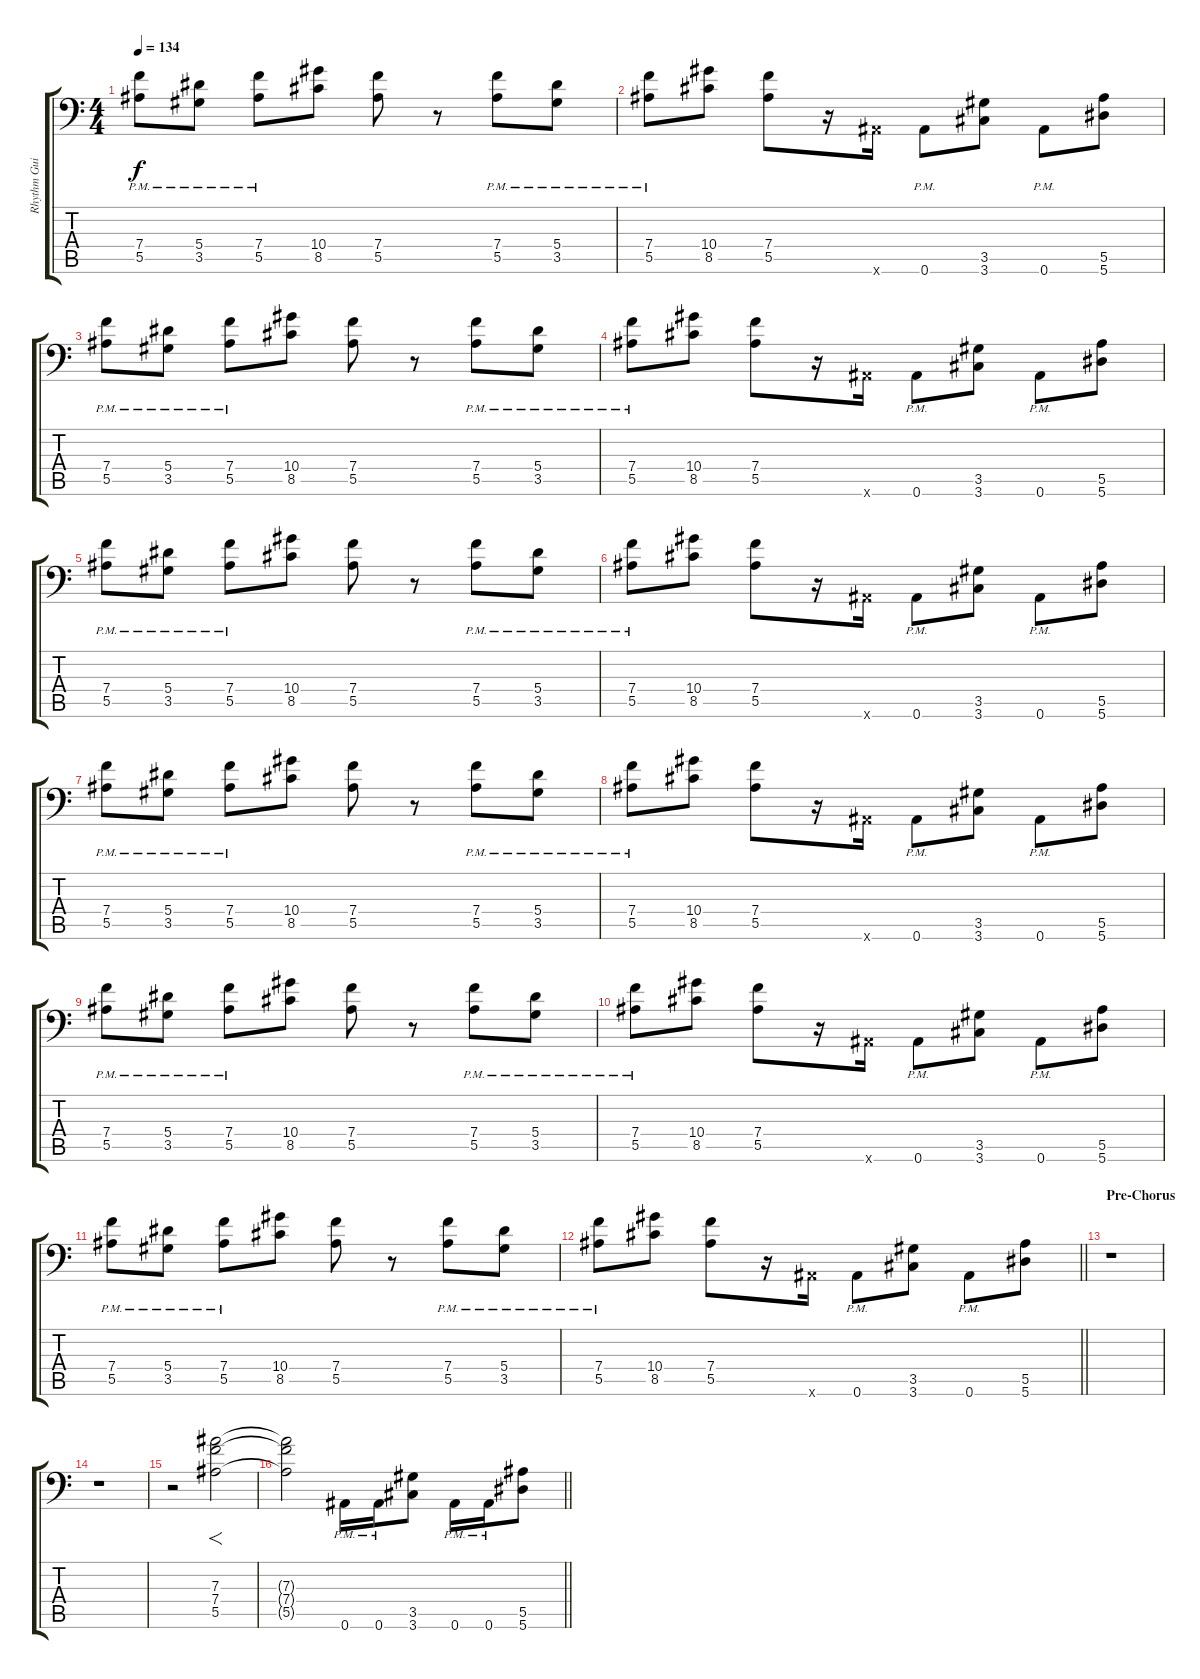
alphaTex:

\track ("Rhythm Guitar I" "Rhythm Gui") {instrument overdrivenguitar}
\staff {score tabs}
\tuning (C4 G3 Eb3 Bb2 F2 Bb1) {hide}
\ts (4 4)
\tempo 134
\clef f4
\ks c
(7.4{pm} 5.5{pm}).8{dy f} (5.4{pm} 3.5{pm}).8 (7.4{pm} 5.5{pm}).8 (10.4 8.5).8 (7.4 5.5).8 r.8 (7.4{pm} 5.5{pm}).8 (5.4{pm} 3.5{pm}).8 |
(7.4{pm} 5.5{pm}).8 (10.4 8.5).8 (7.4 5.5).8 r.16 0.6{x}.16 0.6{pm}.8 (3.5 3.6).8 0.6{pm}.8 (5.5 5.6).8 |
(7.4{pm} 5.5{pm}).8 (5.4{pm} 3.5{pm}).8 (7.4{pm} 5.5{pm}).8 (10.4 8.5).8 (7.4 5.5).8 r.8 (7.4{pm} 5.5{pm}).8 (5.4{pm} 3.5{pm}).8 |
(7.4{pm} 5.5{pm}).8 (10.4 8.5).8 (7.4 5.5).8 r.16 0.6{x}.16 0.6{pm}.8 (3.5 3.6).8 0.6{pm}.8 (5.5 5.6).8 |
(7.4{pm} 5.5{pm}).8 (5.4{pm} 3.5{pm}).8 (7.4{pm} 5.5{pm}).8 (10.4 8.5).8 (7.4 5.5).8 r.8 (7.4{pm} 5.5{pm}).8 (5.4{pm} 3.5{pm}).8 |
(7.4{pm} 5.5{pm}).8 (10.4 8.5).8 (7.4 5.5).8 r.16 0.6{x}.16 0.6{pm}.8 (3.5 3.6).8 0.6{pm}.8 (5.5 5.6).8 |
(7.4{pm} 5.5{pm}).8 (5.4{pm} 3.5{pm}).8 (7.4{pm} 5.5{pm}).8 (10.4 8.5).8 (7.4 5.5).8 r.8 (7.4{pm} 5.5{pm}).8 (5.4{pm} 3.5{pm}).8 |
(7.4{pm} 5.5{pm}).8 (10.4 8.5).8 (7.4 5.5).8 r.16 0.6{x}.16 0.6{pm}.8 (3.5 3.6).8 0.6{pm}.8 (5.5 5.6).8 |
(7.4{pm} 5.5{pm}).8 (5.4{pm} 3.5{pm}).8 (7.4{pm} 5.5{pm}).8 (10.4 8.5).8 (7.4 5.5).8 r.8 (7.4{pm} 5.5{pm}).8 (5.4{pm} 3.5{pm}).8 |
(7.4{pm} 5.5{pm}).8 (10.4 8.5).8 (7.4 5.5).8 r.16 0.6{x}.16 0.6{pm}.8 (3.5 3.6).8 0.6{pm}.8 (5.5 5.6).8 |
(7.4{pm} 5.5{pm}).8 (5.4{pm} 3.5{pm}).8 (7.4{pm} 5.5{pm}).8 (10.4 8.5).8 (7.4 5.5).8 r.8 (7.4{pm} 5.5{pm}).8 (5.4{pm} 3.5{pm}).8 |
\barLineRight lightlight
(7.4{pm} 5.5{pm}).8 (10.4 8.5).8 (7.4 5.5).8 r.16 0.6{x}.16 0.6{pm}.8 (3.5 3.6).8 0.6{pm}.8 (5.5 5.6).8 |
\section ("" "Pre-Chorus")
r.1 |
r.1 |
r.2 (7.3 7.4 5.5).2{f} |
\barLineRight lightlight
(7.3{t} 7.4{t} 5.5{t}).2 0.6{pm}.16 0.6{pm}.16 (3.5 3.6).8 0.6{pm}.16 0.6{pm}.16 (5.5 5.6).8
